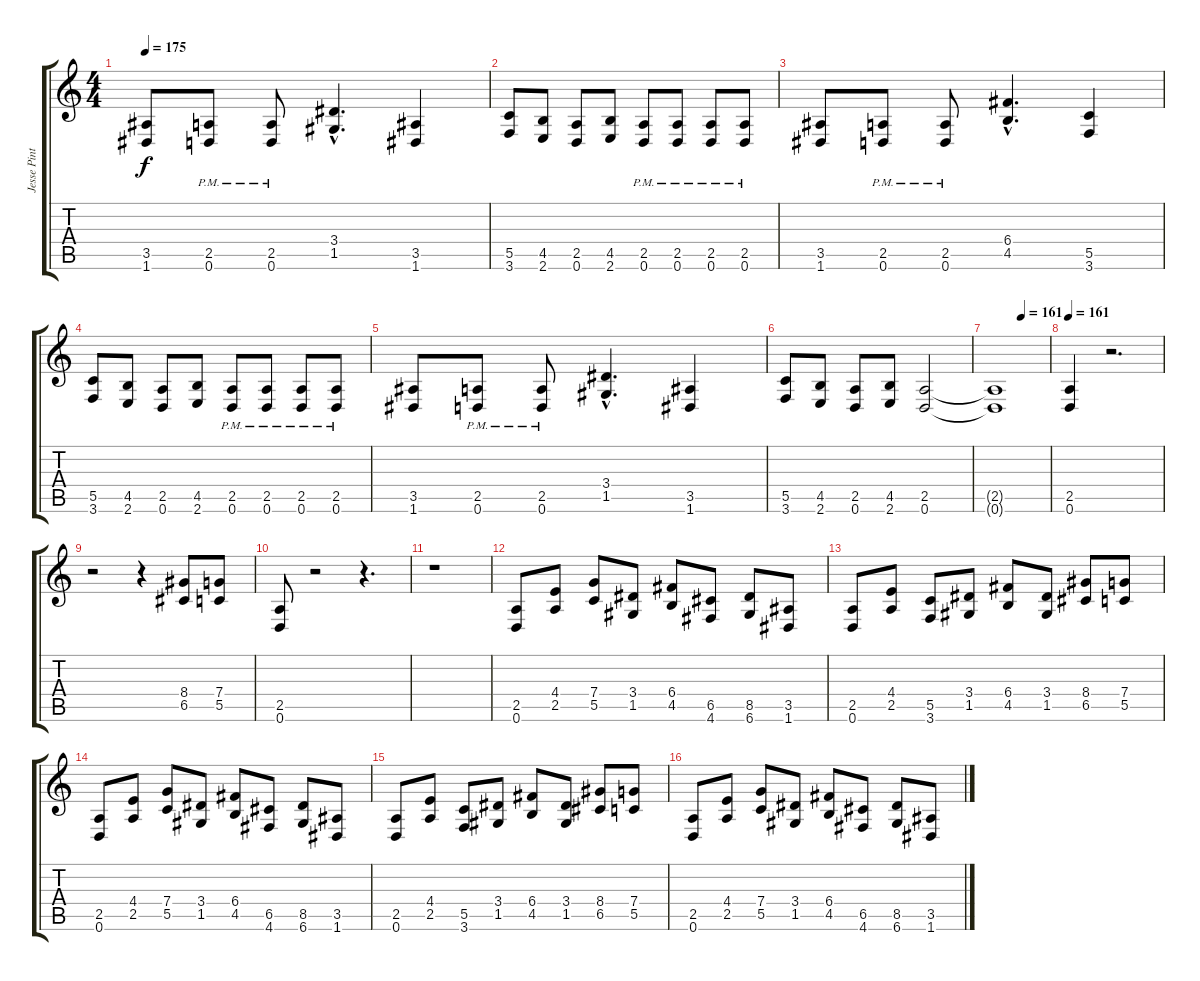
\track ("Jesse Pintado (Guitar 2)" "Jesse Pint") {instrument distortionguitar}
\staff {score tabs}
\tuning (D4 A3 F3 C3 G2 D2) {hide}
\ts (4 4)
\tempo 175
\clef g2
\ks c
(3.5 1.6).8{dy f} (2.5{pm} 0.6).8 (2.5{pm} 0.6).8 (3.4{hac} 1.5{hac}).4{d} (3.5 1.6).4 |
(5.5 3.6).8 (4.5 2.6).8 (2.5 0.6).8 (4.5 2.6).8 (2.5{pm} 0.6).8 (2.5{pm} 0.6).8 (2.5{pm} 0.6).8 (2.5{pm} 0.6).8 |
(3.5 1.6).8 (2.5{pm} 0.6).8 (2.5{pm} 0.6).8 (6.4{hac} 4.5{hac}).4{d} (5.5 3.6).4 |
(5.5 3.6).8 (4.5 2.6).8 (2.5 0.6).8 (4.5 2.6).8 (2.5{pm} 0.6).8 (2.5{pm} 0.6).8 (2.5{pm} 0.6).8 (2.5{pm} 0.6).8 |
(3.5 1.6).8 (2.5{pm} 0.6).8 (2.5{pm} 0.6).8 (3.4{hac} 1.5{hac}).4{d} (3.5 1.6).4 |
(5.5 3.6).8 (4.5 2.6).8 (2.5 0.6).8 (4.5 2.6).8 (2.5 0.6).2 |
\tempo (161 0.5)
(2.5{t} 0.6{t}).1 |
\tempo 161
(2.5 0.6).4 r.2{d} |
r.2 r.4 (8.4 6.5).8 (7.4 5.5).8 |
(2.5 0.6).8 r.2 r.4{d} |
r.1 |
(2.5 0.6).8 (4.4 2.5).8 (7.4 5.5).8 (3.4 1.5).8 (6.4 4.5).8 (6.5 4.6).8 (8.5 6.6).8 (3.5 1.6).8 |
(2.5 0.6).8 (4.4 2.5).8 (5.5 3.6).8 (3.4 1.5).8 (6.4 4.5).8 (3.4 1.5).8 (8.4 6.5).8 (7.4 5.5).8 |
(2.5 0.6).8 (4.4 2.5).8 (7.4 5.5).8 (3.4 1.5).8 (6.4 4.5).8 (6.5 4.6).8 (8.5 6.6).8 (3.5 1.6).8 |
(2.5 0.6).8 (4.4 2.5).8 (5.5 3.6).8 (3.4 1.5).8 (6.4 4.5).8 (3.4 1.5).8 (8.4 6.5).8 (7.4 5.5).8 |
(2.5 0.6).8 (4.4 2.5).8 (7.4 5.5).8 (3.4 1.5).8 (6.4 4.5).8 (6.5 4.6).8 (8.5 6.6).8 (3.5 1.6).8
